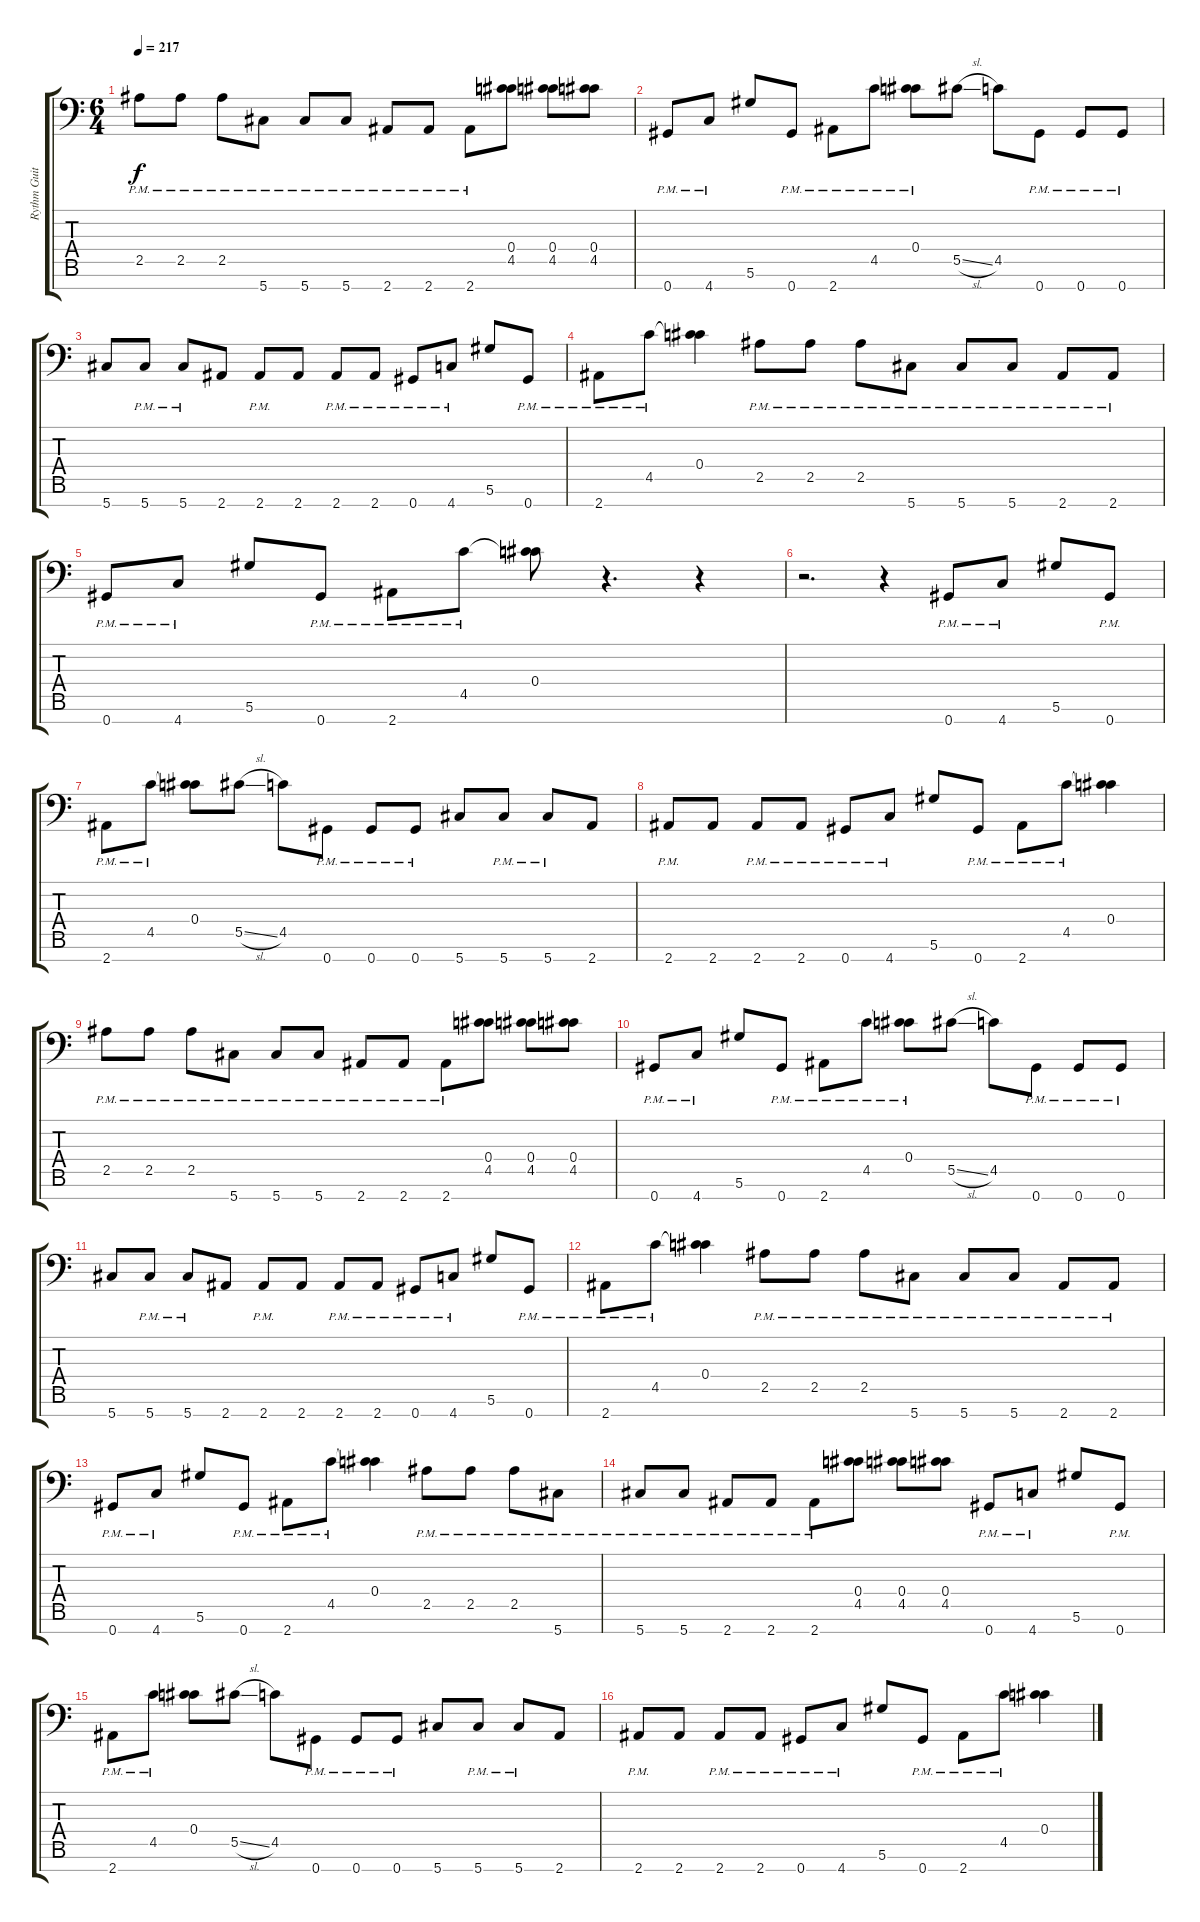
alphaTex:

\track ("Rythm Guitar #2" "Rythm Guit") {instrument distortionguitar}
\staff {score tabs}
\tuning (Db4 Ab3 Eb3 Db3 Ab2 Eb2 Ab1) {hide}
\ts (6 4)
\tempo 217
\clef f4
\ks c
2.5{pm}.8{dy f} 2.5{pm}.8 2.5{pm}.8 5.7{pm}.8 5.7{pm}.8 5.7{pm}.8 2.7{pm}.8 2.7{pm}.8 2.7{pm}.8 (0.4 4.5).8 (0.4 4.5).8 (0.4 4.5).8 |
0.7{pm}.8 4.7{pm}.8 5.6.8 0.7{pm}.8 2.7{pm}.8 4.5{pm}.8 (0.4{pm} 4.5{t}).8 5.5{sl}.8 4.5.8 0.7{pm}.8 0.7{pm}.8 0.7{pm}.8 |
5.7.8 5.7{pm}.8 5.7{pm}.8 2.7.8 2.7{pm}.8 2.7.8 2.7{pm}.8 2.7{pm}.8 0.7{pm}.8 4.7{pm}.8 5.6.8 0.7{pm}.8 |
2.7{pm}.8 4.5{pm}.8 (0.4 4.5{t}).4 2.5{pm}.8 2.5{pm}.8 2.5{pm}.8 5.7{pm}.8 5.7{pm}.8 5.7{pm}.8 2.7{pm}.8 2.7{pm}.8 |
0.7{pm}.8 4.7{pm}.8 5.6.8 0.7{pm}.8 2.7{pm}.8 4.5{pm}.8 (0.4 4.5{t}).8 r.4{d} r.4 |
r.2{d} r.4 0.7{pm}.8 4.7{pm}.8 5.6.8 0.7{pm}.8 |
2.7{pm}.8 4.5{pm}.8 (0.4 4.5{t}).8 5.5{sl}.8 4.5.8 0.7{pm}.8 0.7{pm}.8 0.7{pm}.8 5.7.8 5.7{pm}.8 5.7{pm}.8 2.7.8 |
2.7{pm}.8 2.7.8 2.7{pm}.8 2.7{pm}.8 0.7{pm}.8 4.7{pm}.8 5.6.8 0.7{pm}.8 2.7{pm}.8 4.5{pm}.8 (0.4 4.5{t}).4 |
2.5{pm}.8 2.5{pm}.8 2.5{pm}.8 5.7{pm}.8 5.7{pm}.8 5.7{pm}.8 2.7{pm}.8 2.7{pm}.8 2.7{pm}.8 (0.4 4.5).8 (0.4 4.5).8 (0.4 4.5).8 |
0.7{pm}.8 4.7{pm}.8 5.6.8 0.7{pm}.8 2.7{pm}.8 4.5{pm}.8 (0.4{pm} 4.5{t}).8 5.5{sl}.8 4.5.8 0.7{pm}.8 0.7{pm}.8 0.7{pm}.8 |
5.7.8 5.7{pm}.8 5.7{pm}.8 2.7.8 2.7{pm}.8 2.7.8 2.7{pm}.8 2.7{pm}.8 0.7{pm}.8 4.7{pm}.8 5.6.8 0.7{pm}.8 |
2.7{pm}.8 4.5{pm}.8 (0.4 4.5{t}).4 2.5{pm}.8 2.5{pm}.8 2.5{pm}.8 5.7{pm}.8 5.7{pm}.8 5.7{pm}.8 2.7{pm}.8 2.7{pm}.8 |
0.7{pm}.8 4.7{pm}.8 5.6.8 0.7{pm}.8 2.7{pm}.8 4.5{pm}.8 (0.4 4.5{t}).4 2.5{pm}.8 2.5{pm}.8 2.5{pm}.8 5.7{pm}.8 |
5.7{pm}.8 5.7{pm}.8 2.7{pm}.8 2.7{pm}.8 2.7{pm}.8 (0.4 4.5).8 (0.4 4.5).8 (0.4 4.5).8 0.7{pm}.8 4.7{pm}.8 5.6.8 0.7{pm}.8 |
2.7{pm}.8 4.5{pm}.8 (0.4 4.5{t}).8 5.5{sl}.8 4.5.8 0.7{pm}.8 0.7{pm}.8 0.7{pm}.8 5.7.8 5.7{pm}.8 5.7{pm}.8 2.7.8 |
2.7{pm}.8 2.7.8 2.7{pm}.8 2.7{pm}.8 0.7{pm}.8 4.7{pm}.8 5.6.8 0.7{pm}.8 2.7{pm}.8 4.5{pm}.8 (0.4 4.5{t}).4
